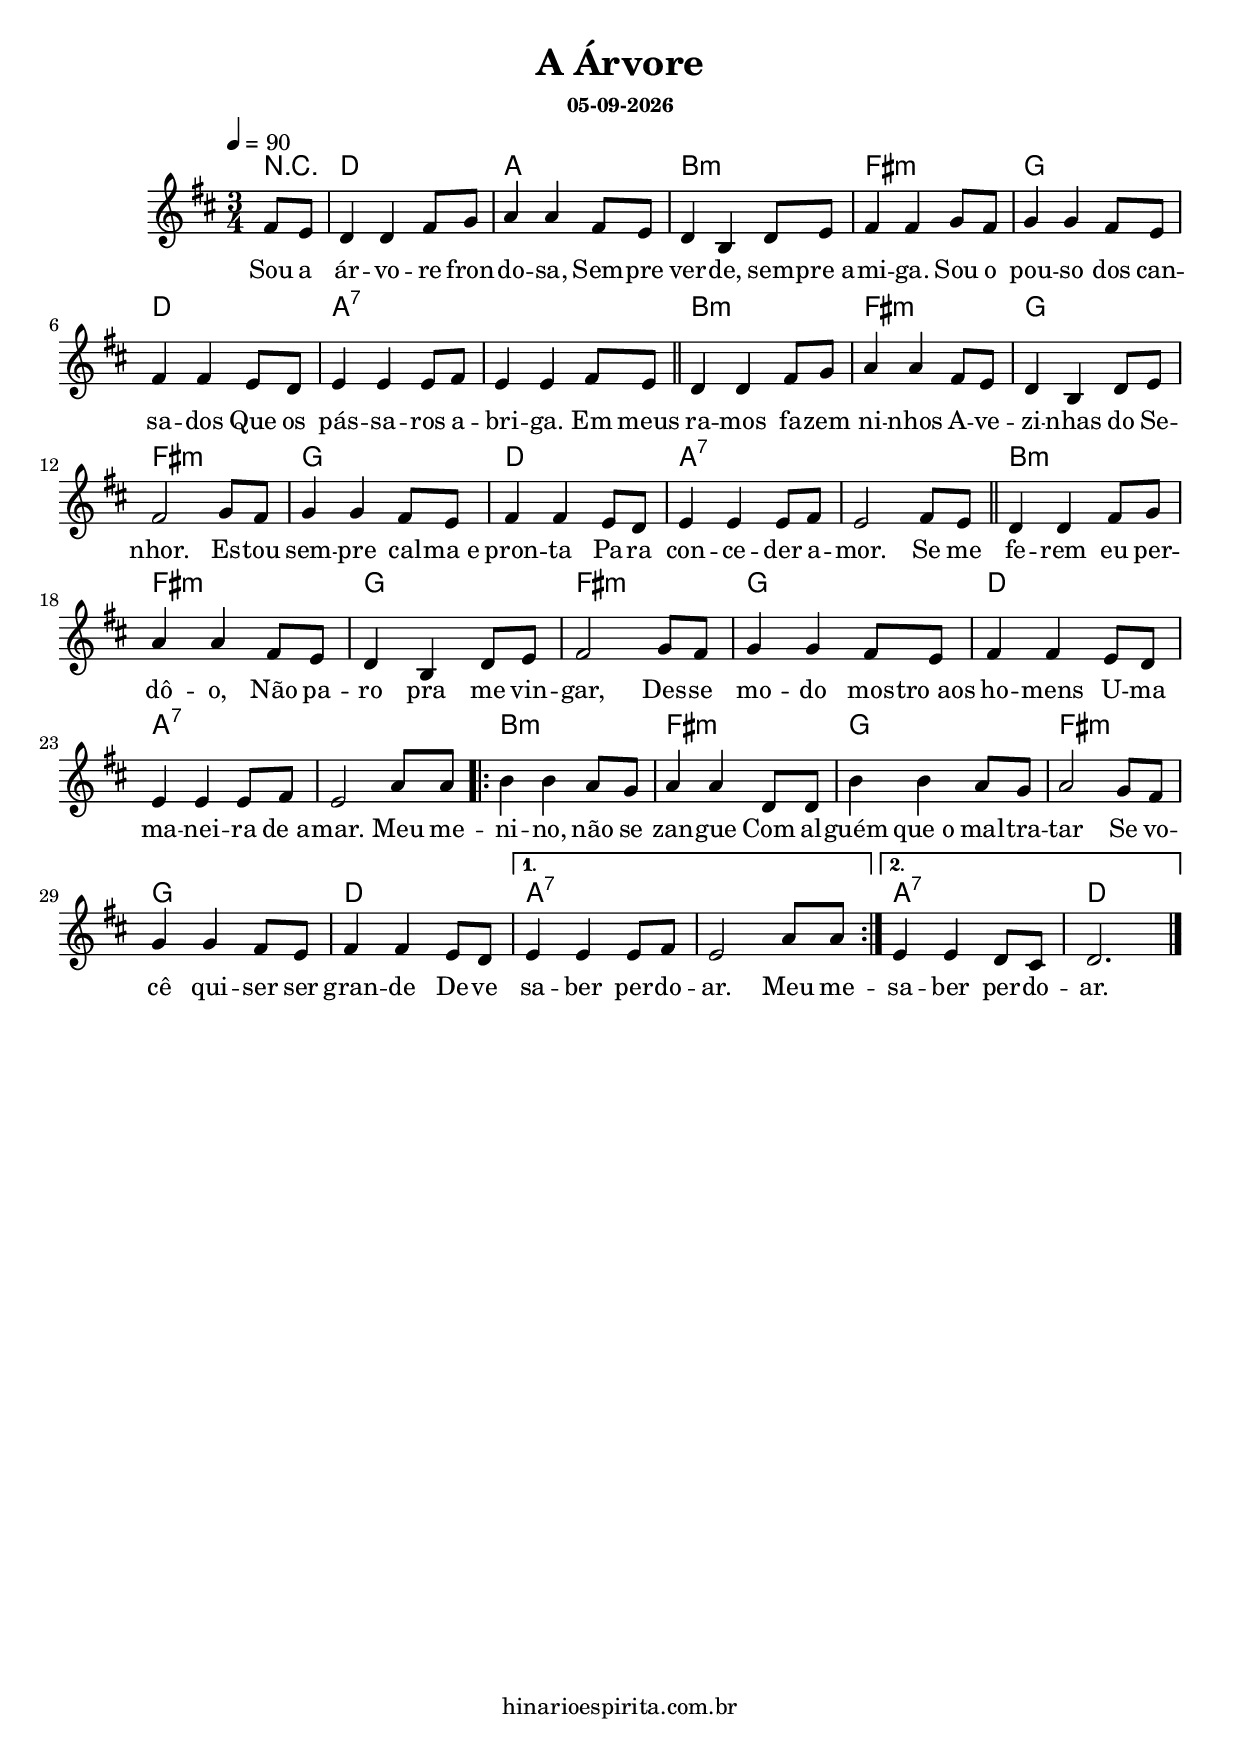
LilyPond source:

\version "2.16.0"
\pointAndClickOff

\header {
  title = "A Árvore"
  subsubtitle = #(strftime "%d-%m-%Y" (localtime (current-time)))
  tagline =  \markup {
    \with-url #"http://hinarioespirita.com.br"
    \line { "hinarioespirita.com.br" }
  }
}

melodia = \relative c' {
  \key d \major
  \time 3/4
  \tempo 4 = 90
  \clef treble

  % 1
  \partial 4 fis8 e |
  d4 d fis8 g | a 4 a fis8 e | d4 b d8 e | fis4 fis g8 fis |
  g4 g fis8 e | fis4 fis e8 d | e4 e e8 fis | e4 e fis8 e \bar "||"
  
  d4 d fis8 g | a 4 a fis8 e | d4 b d8 e | fis2 g8 fis |
  g4 g fis8 e | fis4 fis e8 d | e4 e e8 fis | e2 fis8 e \bar "||"
  
  d4 d fis8 g | a 4 a fis8 e | d4 b d8 e | fis2 g8 fis |
  g4 g fis8 e | fis4 fis e8 d | e4 e e8 fis | e2 a8 a |
  
  \repeat volta 2 {
  b4 b a8 g | a4 a d,8 d | b'4 b a8 g | a2 g8 fis |
  g4 g fis8 e | fis4 fis e8 d |  }
  \alternative {
    { e4 e e8 fis | e2 a8 a | }
    { e4 e d8 cis | d2. }
  }
  \bar "|."
}

letra = \lyricmode {
  Sou a ár -- vo -- re fron -- do -- sa,  
  Sem -- pre ver -- de, sem -- pre_a -- mi -- ga.  
  Sou o pou -- so dos can -- sa -- dos  
  Que os pás -- sa -- ros a -- bri -- ga.  
            
  Em meus ra -- mos fa -- zem ni -- nhos  
  A -- ve -- zi -- nhas do Se -- nhor.  
  Es -- tou sem -- pre cal -- ma_e pron -- ta  
  Pa -- ra con -- ce -- der a -- mor.  
    
  Se me fe -- rem eu per -- dô -- o,  
  Não pa -- ro pra me vin -- gar,  
  Des -- se mo -- do mos -- tro_aos ho -- mens  
  U -- ma ma -- nei -- ra de_a -- mar.  
    
  Meu me -- 
  \repeat volta 2 {
  ni -- no, não se zan -- gue  
  Com al -- guém que_o mal -- tra -- tar  
  Se vo -- cê qui -- ser ser gran -- de  
  De -- ve }
  \alternative {
    { sa -- ber per -- do -- ar.  Meu me -- }
    { sa -- ber per -- do -- ar. }
  }
  
}

harmonia = \chordmode {
  \set majorSevenSymbol = \markup { 7M }
  r4 | d2. | a  b:m fis:m g d \repeat percent 2 {a:7}
  b:m fis:m g fis:m g d \repeat percent 2 {a:7}
  b:m fis:m g fis:m g d \repeat percent 2 {a:7}
  \repeat volta 2 {
    b:m fis:m g fis:m g d 
  }
  \alternative {
    { \repeat percent 2 {a:7} }
    { a:7 d }
  }
}

musica = <<
    \new ChordNames { \harmonia }
    \new Staff <<
      \new Voice = "melodia" { \melodia }
      \lyricsto "melodia" \new Lyrics \letra
      \set Staff.midiInstrument = #"acoustic grand"
    >>
  >>

\score {
  \musica
  \layout {}
}

\score {
  \unfoldRepeats
  \musica
  \midi {}
}